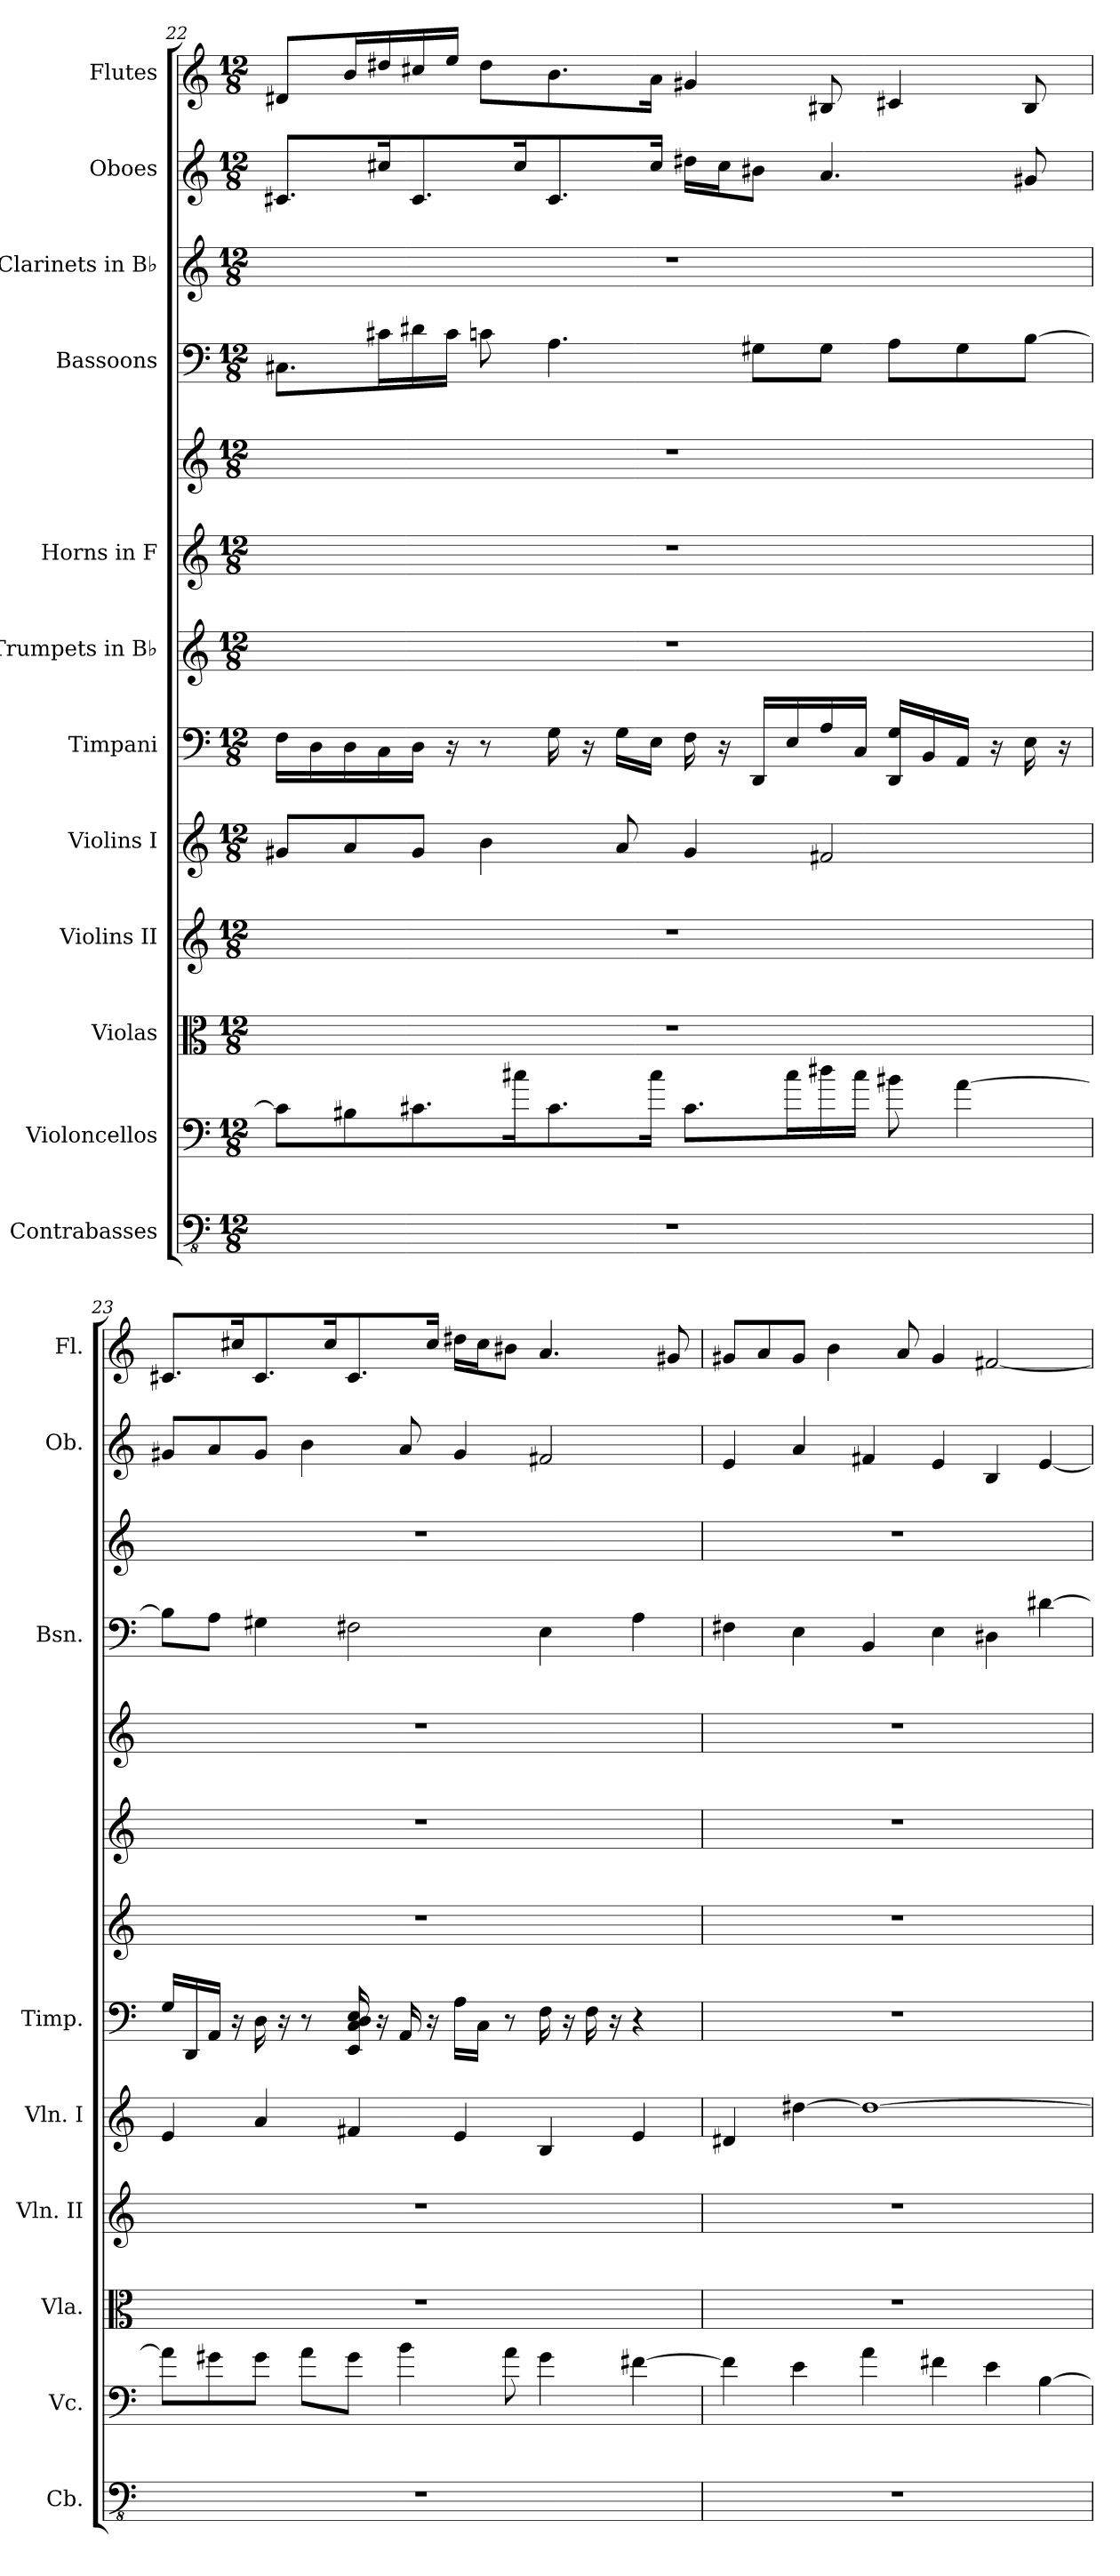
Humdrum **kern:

**kern	**kern	**kern	**kern	**kern	**kern	**kern	**kern	**kern	**kern	**kern	**kern	**kern
*part12	*part11	*part10	*part9	*part8	*part7	*part6	*part5	*part5	*part4	*part3	*part2	*part1
*staff13	*staff12	*staff11	*staff10	*staff9	*staff8	*staff7	*staff6	*staff5	*staff4	*staff3	*staff2	*staff1
*I"Contrabasses	*I"Violoncellos	*I"Violas	*I"Violins II	*I"Violins I	*I"Timpani	*I"Trumpets in B♭	*I"Horns in F	*	*I"Bassoons	*I"Clarinets in B♭	*I"Oboes	*I"Flutes
*I'Cb.	*I'Vc.	*I'Vla.	*I'Vln. II	*I'Vln. I	*I'Timp.	*	*	*	*I'Bsn.	*	*I'Ob.	*I'Fl.
!!LO:PB:g=z
*clefFv4	*clefF4	*clefC3	*clefG2	*clefG2	*clefF4	*clefG2	*clefG2	*clefG2	*clefF4	*clefG2	*clefG2	*clefG2
*ITrd7c12	*	*	*	*	*	*ITrd1c2	*ITrd4c7	*ITrd4c7	*	*ITrd1c2	*	*
*k[]	*k[]	*k[]	*k[]	*k[]	*k[]	*k[b-e-]	*k[b-]	*k[b-]	*k[]	*k[b-e-]	*k[]	*k[]
*M12/8	*M12/8	*M12/8	*M12/8	*M12/8	*M12/8	*M12/8	*M12/8	*M12/8	*M12/8	*M12/8	*M12/8	*M12/8
=22	=22	=22	=22	=22	=22	=22	=22	=22	=22	=22	=22	=22
1.r	8c#\L]	1.r	1.r	8g#X/L	16F\LL	1.r	1.r	1.r	8.C#X\L	1.r	8.c#X/L	8d#X/L
.	.	.	.	.	16D\	.	.	.	.	.	.	.
.	8B#X\	.	.	8a/	16D\	.	.	.	.	.	.	16b/L
.	.	.	.	.	16C\	.	.	.	16c#X\L	.	16cc#X/K	16dd#X/
.	8.c#X\	.	.	8g#/J	16D\JJ	.	.	.	16d#X\	.	8.c#/	16cc#X/
.	.	.	.	.	16r	.	.	.	16c#\JJ	.	.	16ee/JJ
.	.	.	.	4b\	8r	.	.	.	8cn\	.	.	8dd#\L
.	16cc#X\K	.	.	.	.	.	.	.	.	.	16cc#/K	.
.	8.c#\	.	.	.	16G\	.	.	.	4.A\	.	8.c#/	8.b\
.	.	.	.	.	16r	.	.	.	.	.	.	.
.	.	.	.	8a/	16G\LL	.	.	.	.	.	.	.
.	16cc#\Jk	.	.	.	16E\JJ	.	.	.	.	.	16cc#/Jk	16a\Jk
.	8.c#\L	.	.	4g#/	16F\	.	.	.	.	.	16dd#X\LL	4g#X/
.	.	.	.	.	16r	.	.	.	.	.	16cc#\J	.
.	.	.	.	.	16DD/LL	.	.	.	8G#X\L	.	8b#X\J	.
.	16cc#\L	.	.	.	16E/	.	.	.	.	.	.	.
.	16dd#X\	.	.	2f#X/	16A/	.	.	.	8G#\J	.	4.a/	8B#X/
.	16cc#\JJ	.	.	.	16C/JJ	.	.	.	.	.	.	.
.	8b#X\	.	.	.	16DD/ 16G/LL	.	.	.	8A\L	.	.	4c#X/
.	.	.	.	.	16BB/	.	.	.	.	.	.	.
.	[4a\	.	.	.	16AA/JJ	.	.	.	8G#\	.	.	.
.	.	.	.	.	16r	.	.	.	.	.	.	.
.	.	.	.	.	16E\	.	.	.	[8B\J	.	8g#X/	8B#/
.	.	.	.	.	16r	.	.	.	.	.	.	.
!!LO:PB:g=z
=23	=23	=23	=23	=23	=23	=23	=23	=23	=23	=23	=23	=23
1.r	8a\L]	1.r	1.r	4e/	16G/LL	1.r	1.r	1.r	8B\L]	1.r	8g#X/L	8.c#X/L
.	.	.	.	.	16DD/	.	.	.	.	.	.	.
.	8g#X\	.	.	.	16AA/JJ	.	.	.	8A\J	.	8a/	.
.	.	.	.	.	16r	.	.	.	.	.	.	16cc#X/K
.	8g#\J	.	.	4a/	16D\	.	.	.	4G#X\	.	8g#/J	8.c#/
.	.	.	.	.	16r	.	.	.	.	.	.	.
.	8a\L	.	.	.	8r	.	.	.	.	.	4b\	.
.	.	.	.	.	.	.	.	.	.	.	.	16cc#/K
.	8g#\J	.	.	4f#X/	16EE/ 16C/ 16D/ 16E/	.	.	.	2F#X\	.	.	8.c#/
.	.	.	.	.	16r	.	.	.	.	.	.	.
.	4b\	.	.	.	16AA/	.	.	.	.	.	8a/	.
.	.	.	.	.	16r	.	.	.	.	.	.	16cc#/Jk
.	.	.	.	4e/	16A\LL	.	.	.	.	.	4g#/	16dd#X\LL
.	.	.	.	.	16C\JJ	.	.	.	.	.	.	16cc#\J
.	8a\	.	.	.	8r	.	.	.	.	.	.	8b#X\J
.	4g#\	.	.	4B/	16F\	.	.	.	4E\	.	2f#X/	4.a/
.	.	.	.	.	16r	.	.	.	.	.	.	.
.	.	.	.	.	16F\	.	.	.	.	.	.	.
.	.	.	.	.	16r	.	.	.	.	.	.	.
.	[4f#X\	.	.	4e/	4r	.	.	.	4A\	.	.	.
.	.	.	.	.	.	.	.	.	.	.	.	8g#X/
=24	=24	=24	=24	=24	=24	=24	=24	=24	=24	=24	=24	=24
1.r	4f#\]	1.r	1.r	4d#X/	1.r	1.r	1.r	1.r	4F#X\	1.r	4e/	8g#X/L
.	.	.	.	.	.	.	.	.	.	.	.	8a/
.	4e\	.	.	[4dd#X\	.	.	.	.	4E\	.	4a/	8g#/J
.	.	.	.	.	.	.	.	.	.	.	.	4b\
.	4a\	.	.	1dd#_	.	.	.	.	4BB/	.	4f#X/	.
.	.	.	.	.	.	.	.	.	.	.	.	8a/
.	4f#X\	.	.	.	.	.	.	.	4E\	.	4e/	4g#/
.	4e\	.	.	.	.	.	.	.	4D#X\	.	4B/	[2f#X/
.	[4B\	.	.	.	.	.	.	.	[4d#X\	.	[4e/	.
=	=	=	=	=	=	=	=	=	=	=	=	=
*-	*-	*-	*-	*-	*-	*-	*-	*-	*-	*-	*-	*-
